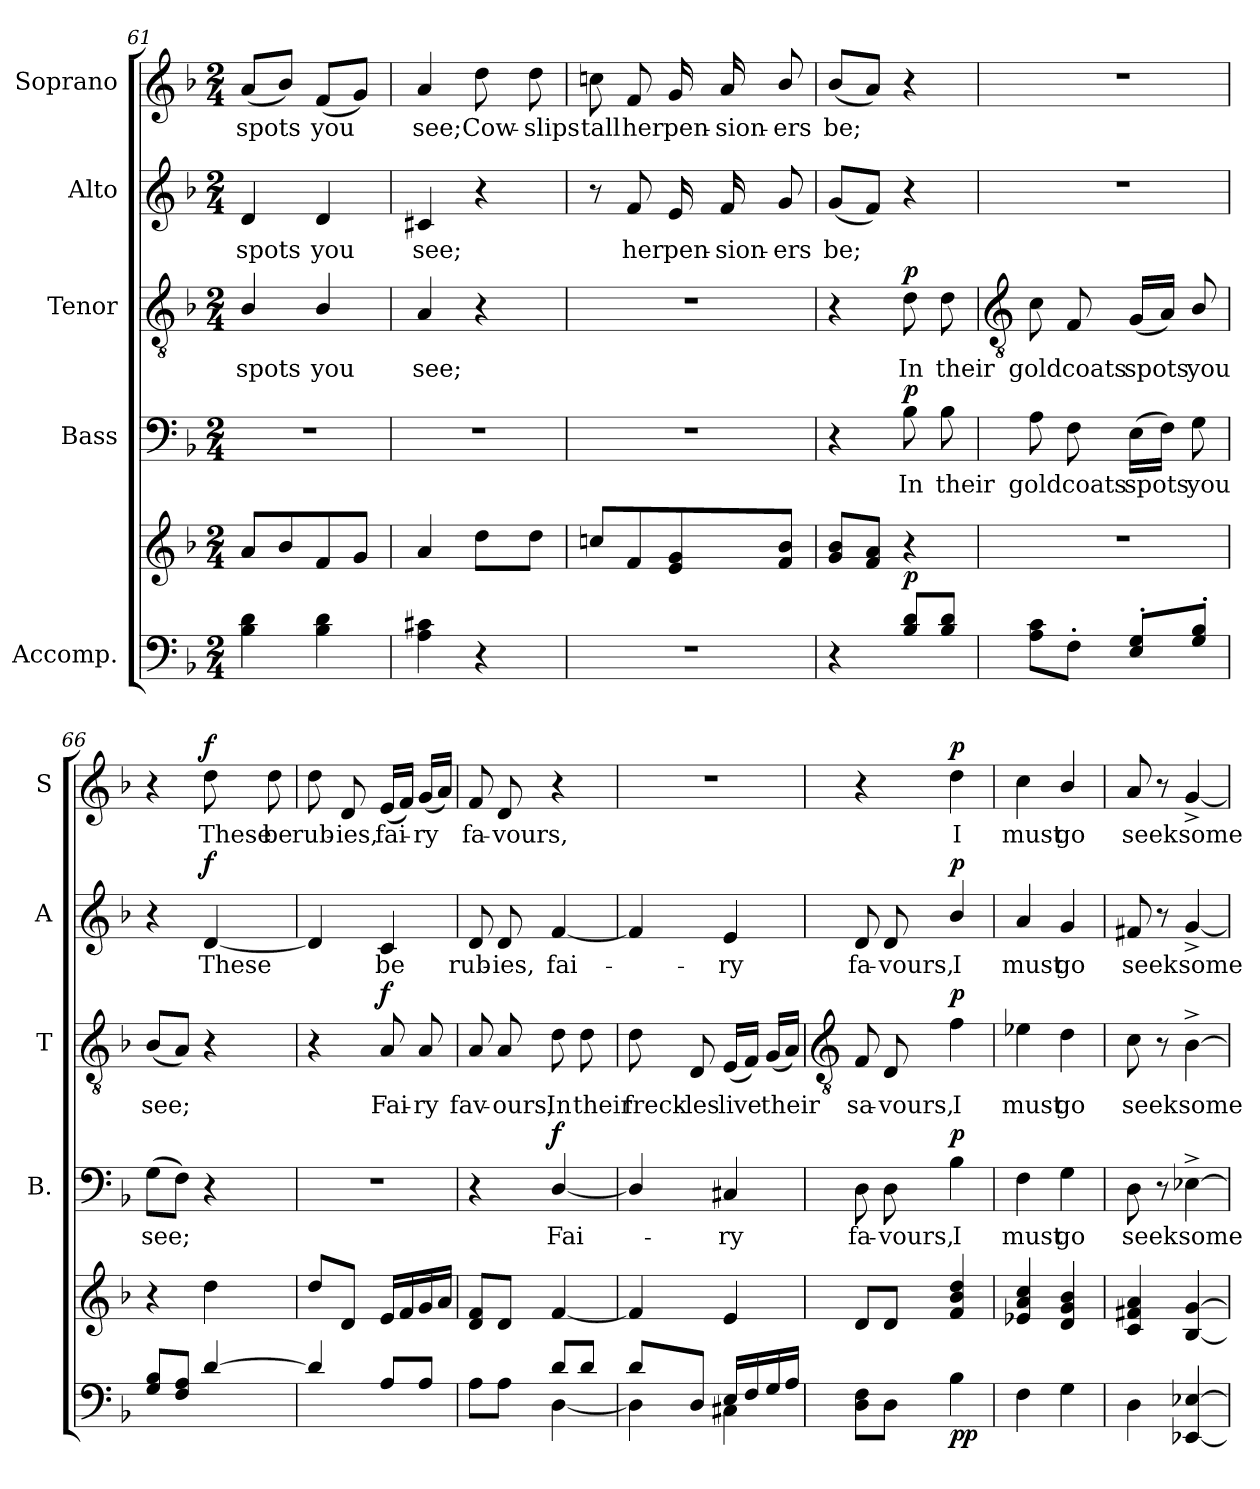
**kern	**kern	**dynam	**kern	**text	**dynam	**kern	**text	**dynam	**kern	**text	**dynam	**kern	**text	**dynam
*part5	*part5	*part5	*part4	*part4	*part4	*part3	*part3	*part3	*part2	*part2	*part2	*part1	*part1	*part1
*staff6	*staff5	*staff5/6	*staff4	*staff4	*staff4	*staff3	*staff3	*staff3	*staff2	*staff2	*staff2	*staff1	*staff1	*staff1
*I"Accomp.	*	*	*I"Bass	*	*	*I"Tenor	*	*	*I"Alto	*	*	*I"Soprano	*	*
*	*	*	*I'B.	*	*	*I'T	*	*	*I'A	*	*	*I'S	*	*
*clefF4	*clefG2	*	*clefF4	*	*	*clefGv2	*	*	*clefG2	*	*	*clefG2	*	*
*k[b-]	*k[b-]	*	*k[b-]	*	*	*k[b-]	*	*	*k[b-]	*	*	*k[b-]	*	*
*F:	*F:	*	*F:	*	*	*F:	*	*	*F:	*	*	*F:	*	*
*M2/4	*M2/4	*	*M2/4	*	*	*M2/4	*	*	*M2/4	*	*	*M2/4	*	*
=61	=61	=61	=61	=61	=61	=61	=61	=61	=61	=61	=61	=61	=61	=61
!	!	!	!LO:N:vis=1	!	!	!	!LO:LY:b	!	!	!LO:LY:b	!	!	!LO:LY:b	!
4B- 4d	8aL	.	2r	.	.	4B-/	spots	.	4d/	spots	.	(<8a/L	spots	.
.	8b-	.	.	.	.	.	.	.	.	.	.	8b-/J)	.	.
!	!	!	!	!	!	!	!LO:LY:b	!	!	!LO:LY:b	!	!	!LO:LY:b	!
4B- 4d	8f	.	.	.	.	4B-/	you	.	4d/	you	.	(<8f/L	you	.
.	8gJ	.	.	.	.	.	.	.	.	.	.	8g/J)	.	.
=62	=62	=62	=62	=62	=62	=62	=62	=62	=62	=62	=62	=62	=62	=62
!	!	!	!LO:N:vis=1	!	!	!	!LO:LY:b	!	!	!LO:LY:b	!	!	!LO:LY:b	!
4A 4c#X	4a	.	2r	.	.	4A/	see;	.	4c#X/	see;	.	4a/	see;	.
!	!	!	!	!	!	!	!	!	!	!	!	!	!LO:LY:b	!
4r	8ddL	.	.	.	.	4r	.	.	4r	.	.	8dd\	Cow-	.
!	!	!	!	!	!	!	!	!	!	!	!	!	!LO:LY:b	!
.	8ddJ	.	.	.	.	.	.	.	.	.	.	8dd\	-slips	.
=63	=63	=63	=63	=63	=63	=63	=63	=63	=63	=63	=63	=63	=63	=63
!LO:N:vis=1	!	!	!LO:N:vis=1	!	!	!LO:N:vis=1	!	!	!	!	!	!	!LO:LY:b	!
2r	8ccnL	.	2r	.	.	2r	.	.	8r	.	.	8ccn\	tall	.
!	!	!	!	!	!	!	!	!	!	!LO:LY:b	!	!	!LO:LY:b	!
.	8f	.	.	.	.	.	.	.	8f/	her	.	8f/	her	.
!	!	!	!	!	!	!	!	!	!	!LO:LY:b	!	!	!LO:LY:b	!
.	8e 8g	.	.	.	.	.	.	.	16e/	pen-	.	16g/	pen-	.
!	!	!	!	!	!	!	!	!	!	!LO:LY:b	!	!	!LO:LY:b	!
.	.	.	.	.	.	.	.	.	16f/	-sion-	.	16a/	-sion-	.
!	!	!	!	!	!	!	!	!	!	!LO:LY:b	!	!	!LO:LY:b	!
.	8f 8b-J	.	.	.	.	.	.	.	8g/	-ers	.	8b-/	-ers	.
=64	=64	=64	=64	=64	=64	=64	=64	=64	=64	=64	=64	=64	=64	=64
!	!	!	!	!	!	!	!	!	!	!LO:LY:b	!	!	!LO:LY:b	!
4r	8g/ 8b-/L	.	4r	.	.	4r	.	.	(<8g/L	be;	.	(<8b-/L	be;	.
.	8f/ 8a/J	.	.	.	.	.	.	.	8f/J)	.	.	8a/J)	.	.
!	!	!LO:DY:a=2	!	!LO:LY:b	!LO:DY:b	!	!LO:LY:b	!LO:DY:b	!	!	!	!	!	!
8B-/ 8d/L	4r	p	8B-\	In	p	8d\	In	p	4r	.	.	4r	.	.
!	!	!	!	!LO:LY:b	!	!	!LO:LY:b	!	!	!	!	!	!	!
8B- 8dJ	.	.	8B-\	their	.	8d\	their	.	.	.	.	.	.	.
!!LO:LB:g=z
=65	=65	=65	=65	=65	=65	=65	=65	=65	=65	=65	=65	=65	=65	=65
*	*	*	*	*	*	*clefGv2	*	*	*	*	*	*	*	*
*^	*	*	*	*	*	*	*	*	*	*	*	*	*	*
!	!LO:N:vis=1	!LO:N:vis=1	!	!	!LO:LY:b	!	!	!LO:LY:b	!	!LO:N:vis=1	!	!	!LO:N:vis=1	!	!
8A\ 8c\L	2ryy	2r	.	8A\	gold	.	8c\	gold	.	2r	.	.	2r	.	.
!	!	!	!	!	!LO:LY:b	!	!	!LO:LY:b	!	!	!	!	!	!	!
8F'\J	.	.	.	8F\	coats	.	8F/	coats	.	.	.	.	.	.	.
!	!	!	!	!	!LO:LY:b	!	!	!LO:LY:b	!	!	!	!	!	!	!
8E/' 8G/'L	.	.	.	(>16E\LL	spots	.	(<16G/LL	spots	.	.	.	.	.	.	.
.	.	.	.	16F\JJ)	.	.	16A/JJ)	.	.	.	.	.	.	.	.
!	!	!	!	!	!LO:LY:b	!	!	!LO:LY:b	!	!	!	!	!	!	!
8G\' 8B-\'J	.	.	.	8G\	you	.	8B-/	you	.	.	.	.	.	.	.
=66	=66	=66	=66	=66	=66	=66	=66	=66	=66	=66	=66	=66	=66	=66	=66
!	!LO:N:vis=1	!	!	!	!LO:LY:b	!	!	!LO:LY:b	!	!	!	!	!	!	!
8G 8B-L	2ryy	4r	.	(>8G\L	see;	.	(<8B-/L	see;	.	4r	.	.	4r	.	.
8F/ 8A/J	.	.	.	8F\J)	.	.	8A/J)	.	.	.	.	.	.	.	.
!	!	!	!	!	!	!	!	!	!	!	!LO:LY:b	!LO:DY:b	!	!LO:LY:b	!LO:DY:b
[4d	.	4dd	.	4r	.	.	4r	.	.	[4d/	These	f	8dd\	These	f
!	!	!	!	!	!	!	!	!	!	!	!	!	!	!LO:LY:b	!
.	.	.	.	.	.	.	.	.	.	.	.	.	8dd\	be	.
=67	=67	=67	=67	=67	=67	=67	=67	=67	=67	=67	=67	=67	=67	=67	=67
!	!LO:N:vis=1	!	!	!LO:N:vis=1	!	!	!	!	!	!	!	!	!	!LO:LY:b	!
4d]	2ryy	8ddL	.	2r	.	.	4r	.	.	4d/]	.	.	8dd\	rub-	.
!	!	!	!	!	!	!	!	!	!	!	!	!	!	!LO:LY:b	!
.	.	8dJ	.	.	.	.	.	.	.	.	.	.	8d/	-ies,	.
!	!	!	!	!	!	!	!	!LO:LY:b	!LO:DY:b	!	!LO:LY:b	!	!	!LO:LY:b	!
8A/L	.	16eLL	.	.	.	.	8A/	Fai-	f	4c/	be	.	(<16e/LL	fai-	.
.	.	16f	.	.	.	.	.	.	.	.	.	.	16f/JJ)	.	.
!	!	!	!	!	!	!	!	!LO:LY:b	!	!	!	!	!	!LO:LY:b	!
8A/J	.	16g	.	.	.	.	8A/	-ry	.	.	.	.	(<16g/LL	ry	.
.	.	16aJJ	.	.	.	.	.	.	.	.	.	.	16a/JJ)	.	.
=68	=68	=68	=68	=68	=68	=68	=68	=68	=68	=68	=68	=68	=68	=68	=68
!	!	!	!	!	!	!	!	!LO:LY:b	!	!	!LO:LY:b	!	!	!LO:LY:b	!
8A\L	4ryy	8d 8fL	.	4r	.	.	8A/	fav-	.	8d/	rub-	.	8f/	fa-	.
!	!	!	!	!	!	!	!	!LO:LY:b	!	!	!LO:LY:b	!	!	!LO:LY:b	!
8A\J	.	8dJ	.	.	.	.	8A/	-ours,	.	8d/	-ies,	.	8d/	-vours,	.
!	!	!	!	!	!LO:LY:b	!LO:DY:b	!	!LO:LY:b	!	!	!LO:LY:b	!	!	!	!
8d/L	[4D\	[4f	.	[4D/	Fai-	f	8d\	In	.	[4f/	fai-	.	4r	.	.
!	!	!	!	!	!	!	!	!LO:LY:b	!	!	!	!	!	!	!
8d/J	.	.	.	.	.	.	8d\	their	.	.	.	.	.	.	.
=69	=69	=69	=69	=69	=69	=69	=69	=69	=69	=69	=69	=69	=69	=69	=69
!	!	!	!	!	!	!	!	!LO:LY:b	!	!	!	!	!LO:N:vis=1	!	!
8d/L	4D\]	4f]	.	4D/]	.	.	8d\	freck-	.	4f/]	.	.	2r	.	.
!	!	!	!	!	!	!	!	!LO:LY:b	!	!	!	!	!	!	!
8D/J	.	.	.	.	.	.	8D/	-les	.	.	.	.	.	.	.
!	!	!	!	!	!LO:LY:b	!	!	!LO:LY:b	!	!	!LO:LY:b	!	!	!	!
16E/LL	4C#X\	4e	.	4C#X/	ry	.	(<16E/LL	live	.	4e/	ry	.	.	.	.
16F/	.	.	.	.	.	.	16F/JJ)	.	.	.	.	.	.	.	.
!	!	!	!	!	!	!	!	!LO:LY:b	!	!	!	!	!	!	!
16G/	.	.	.	.	.	.	(<16G/LL	their	.	.	.	.	.	.	.
16A/JJ	.	.	.	.	.	.	16A/JJ)	.	.	.	.	.	.	.	.
*v	*v	*	*	*	*	*	*	*	*	*	*	*	*	*	*
!!LO:LB:g=z
=70	=70	=70	=70	=70	=70	=70	=70	=70	=70	=70	=70	=70	=70	=70
*	*	*	*	*	*	*clefGv2	*	*	*	*	*	*	*	*
!	!	!	!	!LO:LY:b	!	!	!LO:LY:b	!	!	!LO:LY:b	!	!	!	!
8D 8FL	8d/L	.	8D\	fa-	.	8F/	sa-	.	8d/	fa-	.	4r	.	.
!	!	!	!	!LO:LY:b	!	!	!LO:LY:b	!	!	!LO:LY:b	!	!	!	!
8DJ	8d/J	.	8D\	-vours,	.	8D/	-vours,	.	8d/	-vours,	.	.	.	.
!	!	!LO:DY:b=2	!	!LO:LY:b	!	!	!LO:LY:b	!	!	!LO:LY:b	!	!	!LO:LY:b	!
!	!	!LO:DY:n=1:b	!	!	!LO:DY:b	!	!	!LO:DY:b	!	!	!LO:DY:b	!	!	!LO:DY:b
4B-	4f/ 4b-/ 4dd/	p p	4B-\	I	p	4f\	I	p	4b-/	I	p	4dd\	I	p
=71	=71	=71	=71	=71	=71	=71	=71	=71	=71	=71	=71	=71	=71	=71
!	!	!	!	!LO:LY:b	!	!	!LO:LY:b	!	!	!LO:LY:b	!	!	!LO:LY:b	!
4F	4e-X/ 4a/ 4cc/	.	4F\	must	.	4e-X\	must	.	4a/	must	.	4cc\	must	.
!	!	!	!	!LO:LY:b	!	!	!LO:LY:b	!	!	!LO:LY:b	!	!	!LO:LY:b	!
4G	4d/ 4g/ 4b-/	.	4G\	go	.	4d\	go	.	4g/	go	.	4b-/	go	.
=72	=72	=72	=72	=72	=72	=72	=72	=72	=72	=72	=72	=72	=72	=72
!	!	!	!	!LO:LY:b	!	!	!LO:LY:b	!	!	!LO:LY:b	!	!	!LO:LY:b	!
4D	4c/ 4f#X/ 4a/	.	8D\	seek	.	8c\	seek	.	8f#X/	seek	.	8a/	seek	.
.	.	.	8r	.	.	8r	.	.	8r	.	.	8r	.	.
!	!	!	!	!LO:LY:b	!	!	!LO:LY:b	!	!	!LO:LY:b	!	!	!LO:LY:b	!
[4EE-X [4E-X	[4B-/ [4g/	.	[4E-X^\	some	.	[4B-^\	some	.	[4g^/	some	.	[4g^/	some	.
=	=	=	=	=	=	=	=	=	=	=	=	=	=	=
*-	*-	*-	*-	*-	*-	*-	*-	*-	*-	*-	*-	*-	*-	*-
